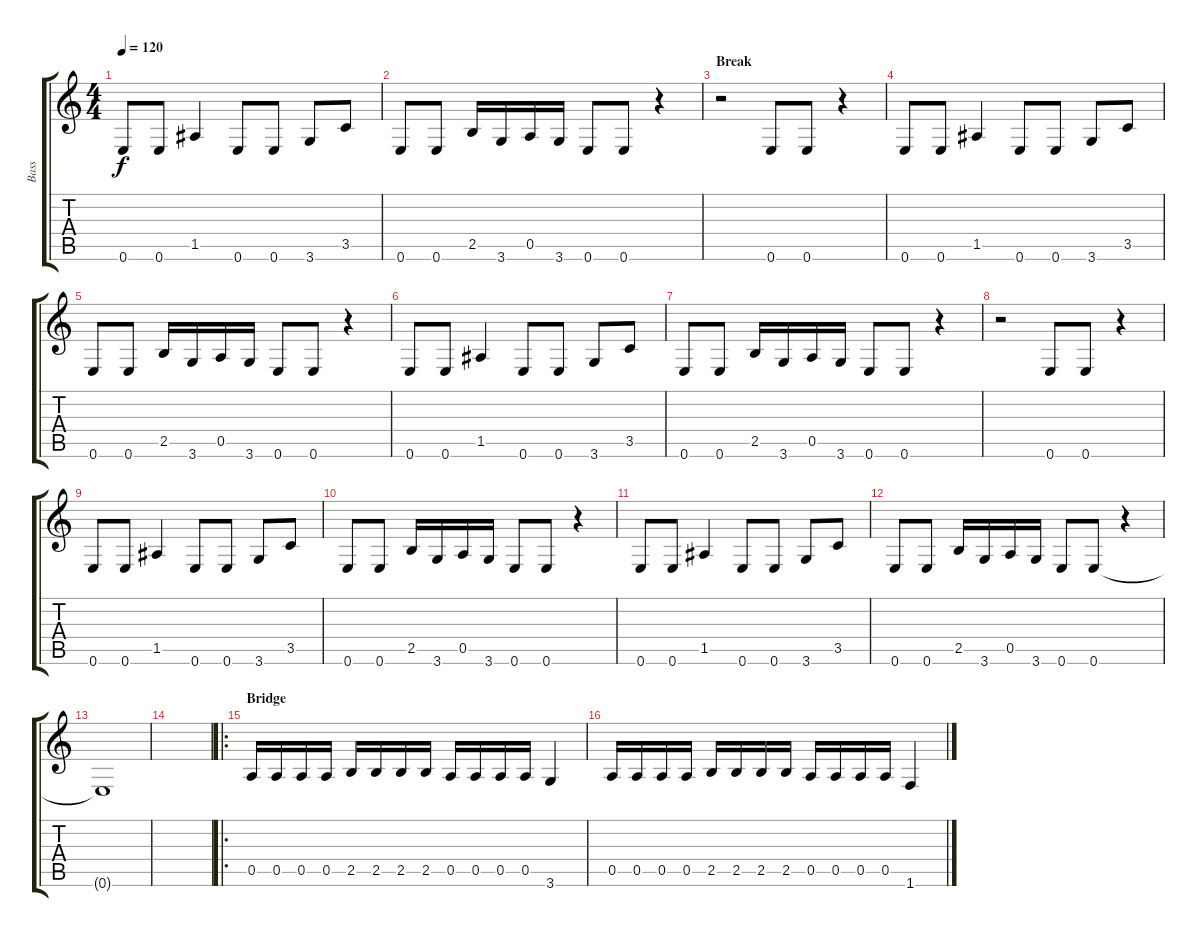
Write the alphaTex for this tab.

\track ("Bass" "Bass") {instrument electricbassfinger}
\staff {score tabs}
\tuning (E4 B3 G3 D3 A2 E2) {hide}
\ts (4 4)
\tempo 120
\clef g2
\ks c
0.6.8{dy f} 0.6.8 1.5.4 0.6.8 0.6.8 3.6.8 3.5.8 |
0.6.8 0.6.8 2.5.16 3.6.16 0.5.16 3.6.16 0.6.8 0.6.8 r.4 |
\section ("" "Break")
r.2 0.6.8 0.6.8 r.4 |
0.6.8 0.6.8 1.5.4 0.6.8 0.6.8 3.6.8 3.5.8 |
0.6.8 0.6.8 2.5.16 3.6.16 0.5.16 3.6.16 0.6.8 0.6.8 r.4 |
0.6.8 0.6.8 1.5.4 0.6.8 0.6.8 3.6.8 3.5.8 |
0.6.8 0.6.8 2.5.16 3.6.16 0.5.16 3.6.16 0.6.8 0.6.8 r.4 |
r.2 0.6.8 0.6.8 r.4 |
0.6.8 0.6.8 1.5.4 0.6.8 0.6.8 3.6.8 3.5.8 |
0.6.8 0.6.8 2.5.16 3.6.16 0.5.16 3.6.16 0.6.8 0.6.8 r.4 |
0.6.8 0.6.8 1.5.4 0.6.8 0.6.8 3.6.8 3.5.8 |
0.6.8 0.6.8 2.5.16 3.6.16 0.5.16 3.6.16 0.6.8 0.6.8 r.4 |
0.6{t}.1 |
|
\ro
\section ("" "Bridge")
0.5.16 0.5.16 0.5.16 0.5.16 2.5.16 2.5.16 2.5.16 2.5.16 0.5.16 0.5.16 0.5.16 0.5.16 3.6.4 |
0.5.16 0.5.16 0.5.16 0.5.16 2.5.16 2.5.16 2.5.16 2.5.16 0.5.16 0.5.16 0.5.16 0.5.16 1.6.4
